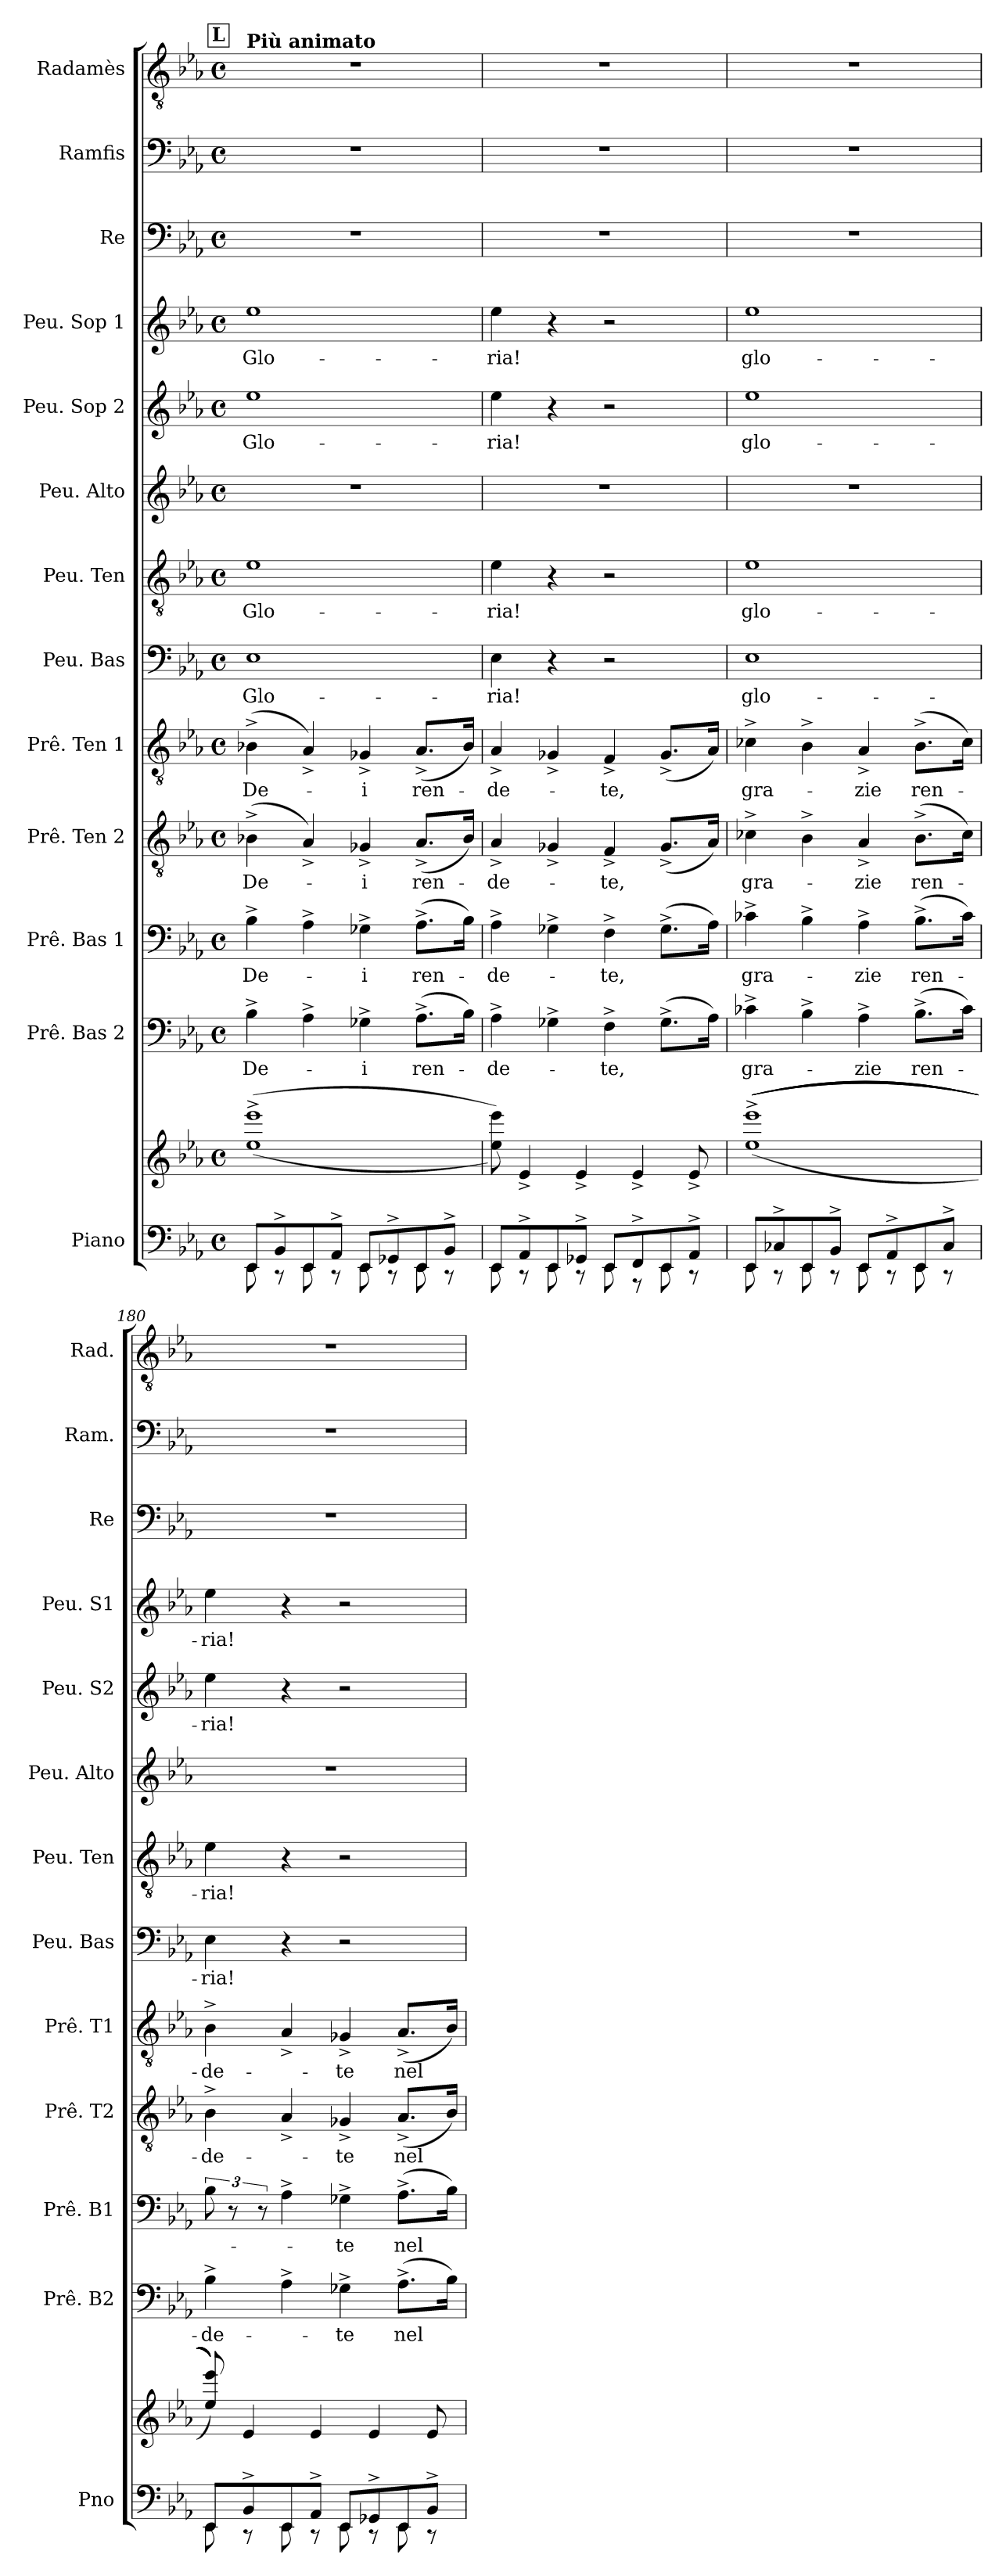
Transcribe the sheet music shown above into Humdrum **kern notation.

**kern	**kern	**kern	**text	**kern	**text	**kern	**text	**kern	**text	**kern	**text	**kern	**text	**kern	**kern	**text	**kern	**text	**kern	**kern	**kern
*part13	*part13	*part12	*part12	*part11	*part11	*part10	*part10	*part9	*part9	*part8	*part8	*part7	*part7	*part6	*part5	*part5	*part4	*part4	*part3	*part2	*part1
*staff14	*staff13	*staff12	*staff12	*staff11	*staff11	*staff10	*staff10	*staff9	*staff9	*staff8	*staff8	*staff7	*staff7	*staff6	*staff5	*staff5	*staff4	*staff4	*staff3	*staff2	*staff1
*I"Piano	*	*I"Prê. Bas 2	*	*I"Prê. Bas 1	*	*I"Prê. Ten 2	*	*I"Prê. Ten 1	*	*I"Peu. Bas	*	*I"Peu. Ten	*	*I"Peu. Alto	*I"Peu. Sop 2	*	*I"Peu. Sop 1	*	*I"Re	*I"Ramfis	*I"Radamès
*I'Pno	*	*I'Prê. B2	*	*I'Prê. B1	*	*I'Prê. T2	*	*I'Prê. T1	*	*I'Peu. Bas	*	*I'Peu. Ten	*	*I'Peu. Alto	*I'Peu. S2	*	*I'Peu. S1	*	*I'Re	*I'Ram.	*I'Rad.
*clefF4	*clefG2	*clefF4	*	*clefF4	*	*clefGv2	*	*clefGv2	*	*clefF4	*	*clefGv2	*	*clefG2	*clefG2	*	*clefG2	*	*clefF4	*clefF4	*clefGv2
*k[b-e-a-]	*k[b-e-a-]	*k[b-e-a-]	*	*k[b-e-a-]	*	*k[b-e-a-]	*	*k[b-e-a-]	*	*k[b-e-a-]	*	*k[b-e-a-]	*	*k[b-e-a-]	*k[b-e-a-]	*	*k[b-e-a-]	*	*k[b-e-a-]	*k[b-e-a-]	*k[b-e-a-]
*M4/4	*M4/4	*M4/4	*	*M4/4	*	*M4/4	*	*M4/4	*	*M4/4	*	*M4/4	*	*M4/4	*M4/4	*	*M4/4	*	*M4/4	*M4/4	*M4/4
*met(c)	*met(c)	*met(c)	*	*met(c)	*	*met(c)	*	*met(c)	*	*met(c)	*	*met(c)	*	*met(c)	*met(c)	*	*met(c)	*	*met(c)	*met(c)	*met(c)
*MM132	*MM132	*MM132	*	*MM132	*	*MM132	*	*MM132	*	*MM132	*	*MM132	*	*MM132	*MM132	*	*MM132	*	*MM132	*MM132	*MM132
!!LO:REH:place=s1:a:fs=18:t=L
=177	=177	=177	=177	=177	=177	=177	=177	=177	=177	=177	=177	=177	=177	=177	=177	=177	=177	=177	=177	=177	=177
*^	*	*	*	*	*	*	*	*	*	*	*	*	*	*	*	*	*	*	*	*	*
!	!	!	!	!	!	!	!	!	!	!	!	!	!	!	!	!	!	!	!	!	!	!LO:TX:a:B:t=Più animato
!	!	!	!	!LO:LY:b:color=#0055FF	!	!LO:LY:b:color=#0055FF	!	!LO:LY:b:color=#0055FF	!	!LO:LY:b:color=#0055FF	!	!LO:LY:b:color=#0055FF	!	!LO:LY:b:color=#0055FF	!	!	!LO:LY:b:color=#AA0000	!	!LO:LY:b:color=#0055FF	!	!	!
8EE-/L	8EE-\	(>(>1ee-^ 1eee-^	4B-^\	De-	4B-^\	De-	(>4B-X^\	De-	(>4B-X^\	De-	1E-	Glo-	1e-	Glo-	1r	1ee-	Glo-	1ee-	Glo-	1r	1r	1r
8BB-^/	8r	.	.	.	.	.	.	.	.	.	.	.	.	.	.	.	.	.	.	.	.	.
8EE-/	8EE-\	.	4A-^\	.	4A-^\	.	4A-^/)	.	4A-^/)	.	.	.	.	.	.	.	.	.	.	.	.	.
8AA-^/J	8r	.	.	.	.	.	.	.	.	.	.	.	.	.	.	.	.	.	.	.	.	.
!	!	!	!	!LO:LY:b:color=#0055FF	!	!LO:LY:b:color=#0055FF	!	!LO:LY:b:color=#0055FF	!	!LO:LY:b:color=#0055FF	!	!	!	!	!	!	!	!	!	!	!	!
8EE-/L	8EE-\	.	4G-X^\	-i	4G-X^\	-i	4G-X^/	-i	4G-X^/	-i	.	.	.	.	.	.	.	.	.	.	.	.
8GG-X^/	8r	.	.	.	.	.	.	.	.	.	.	.	.	.	.	.	.	.	.	.	.	.
!	!	!	!	!LO:LY:b:color=#0055FF	!	!LO:LY:b:color=#0055FF	!	!LO:LY:b:color=#0055FF	!	!LO:LY:b:color=#0055FF	!	!	!	!	!	!	!	!	!	!	!	!
8EE-/	8EE-\	.	(>8.A-^\L	ren-	(>8.A-^\L	ren-	(<8.A-^/L	ren-	(<8.A-^/L	ren-	.	.	.	.	.	.	.	.	.	.	.	.
8BB-^/J	8r	.	.	.	.	.	.	.	.	.	.	.	.	.	.	.	.	.	.	.	.	.
.	.	.	16B-\Jk)	.	16B-\Jk)	.	16B-/Jk)	.	16B-/Jk)	.	.	.	.	.	.	.	.	.	.	.	.	.
=178	=178	=178	=178	=178	=178	=178	=178	=178	=178	=178	=178	=178	=178	=178	=178	=178	=178	=178	=178	=178	=178	=178
!	!	!	!	!LO:LY:b:color=#0055FF	!	!LO:LY:b:color=#0055FF	!	!LO:LY:b:color=#0055FF	!	!LO:LY:b:color=#0055FF	!	!LO:LY:b:color=#0055FF	!	!LO:LY:b:color=#0055FF	!	!	!LO:LY:b:color=#AA0000	!	!LO:LY:b:color=#0055FF	!	!	!
8EE-/L	8EE-\	8ee-\ 8eee-\))	4A-^\	-de-	4A-^\	-de-	4A-^/	-de-	4A-^/	-de-	4E-\	-ria!	4e-\	-ria!	1r	4ee-\	-ria!	4ee-\	-ria!	1r	1r	1r
8AA-^/	8r	4e-^/	.	.	.	.	.	.	.	.	.	.	.	.	.	.	.	.	.	.	.	.
8EE-/	8EE-\	.	4G-X^\	.	4G-X^\	.	4G-X^/	.	4G-X^/	.	4r	.	4r	.	.	4r	.	4r	.	.	.	.
8GG-X^/J	8r	4e-^/	.	.	.	.	.	.	.	.	.	.	.	.	.	.	.	.	.	.	.	.
!	!	!	!	!LO:LY:b:color=#0055FF	!	!LO:LY:b:color=#0055FF	!	!LO:LY:b:color=#0055FF	!	!LO:LY:b:color=#0055FF	!	!	!	!	!	!	!	!	!	!	!	!
8EE-/L	8EE-\	.	4F^\	-te,	4F^\	-te,	4F^/	-te,	4F^/	-te,	2r	.	2r	.	.	2r	.	2r	.	.	.	.
8FF^/	8r	4e-^/	.	.	.	.	.	.	.	.	.	.	.	.	.	.	.	.	.	.	.	.
8EE-/	8EE-\	.	(>8.G-^\L	.	(>8.G-^\L	.	(<8.G-^/L	.	(<8.G-^/L	.	.	.	.	.	.	.	.	.	.	.	.	.
8AA-^/J	8r	8e-^/	.	.	.	.	.	.	.	.	.	.	.	.	.	.	.	.	.	.	.	.
.	.	.	16A-\Jk)	.	16A-\Jk)	.	16A-/Jk)	.	16A-/Jk)	.	.	.	.	.	.	.	.	.	.	.	.	.
=179	=179	=179	=179	=179	=179	=179	=179	=179	=179	=179	=179	=179	=179	=179	=179	=179	=179	=179	=179	=179	=179	=179
!	!	!	!	!LO:LY:b:color=#0055FF	!	!LO:LY:b:color=#0055FF	!	!LO:LY:b:color=#0055FF	!	!LO:LY:b:color=#0055FF	!	!LO:LY:b:color=#0055FF	!	!LO:LY:b:color=#0055FF	!	!	!LO:LY:b:color=#AA0000	!	!LO:LY:b:color=#0055FF	!	!	!
8EE-/L	8EE-\	(>(>(>(>(>(>1ee-^ 1eee-^	4c-X^\	gra-	4c-X^\	gra-	4c-X^\	gra-	4c-X^\	gra-	1E-	glo-	1e-	glo-	1r	1ee-	glo-	1ee-	glo-	1r	1r	1r
8C-X^/	8r	.	.	.	.	.	.	.	.	.	.	.	.	.	.	.	.	.	.	.	.	.
8EE-/	8EE-\	.	4B-^\	.	4B-^\	.	4B-^\	.	4B-^\	.	.	.	.	.	.	.	.	.	.	.	.	.
8BB-^/J	8r	.	.	.	.	.	.	.	.	.	.	.	.	.	.	.	.	.	.	.	.	.
!	!	!	!	!LO:LY:b:color=#0055FF	!	!LO:LY:b:color=#0055FF	!	!LO:LY:b:color=#0055FF	!	!LO:LY:b:color=#0055FF	!	!	!	!	!	!	!	!	!	!	!	!
8EE-/L	8EE-\	.	4A-^\	-zie	4A-^\	-zie	4A-^/	-zie	4A-^/	-zie	.	.	.	.	.	.	.	.	.	.	.	.
8AA-^/	8r	.	.	.	.	.	.	.	.	.	.	.	.	.	.	.	.	.	.	.	.	.
!	!	!	!	!LO:LY:b:color=#0055FF	!	!LO:LY:b:color=#0055FF	!	!LO:LY:b:color=#0055FF	!	!LO:LY:b:color=#0055FF	!	!	!	!	!	!	!	!	!	!	!	!
8EE-/	8EE-\	.	(>8.B-^\L	ren-	(>8.B-^\L	ren-	(>8.B-^\L	ren-	(>8.B-^\L	ren-	.	.	.	.	.	.	.	.	.	.	.	.
8C-^/J	8r	.	.	.	.	.	.	.	.	.	.	.	.	.	.	.	.	.	.	.	.	.
.	.	.	16c-\Jk)	.	16c-\Jk)	.	16c-\Jk)	.	16c-\Jk)	.	.	.	.	.	.	.	.	.	.	.	.	.
!!LO:PB:g=z
=180	=180	=180	=180	=180	=180	=180	=180	=180	=180	=180	=180	=180	=180	=180	=180	=180	=180	=180	=180	=180	=180	=180
!	!	!	!	!LO:LY:b:color=#0055FF	!	!	!	!LO:LY:b:color=#0055FF	!	!LO:LY:b:color=#0055FF	!	!LO:LY:b:color=#0055FF	!	!LO:LY:b:color=#0055FF	!	!	!LO:LY:b:color=#AA0000	!	!LO:LY:b:color=#0055FF	!	!	!
8EE-/L	8EE-\	8ee-/ 8eee-/))))))	4B-^\	-de-	12B-\	.	4B-^\	-de-	4B-^\	-de-	4E-\	-ria!	4e-\	-ria!	1r	4ee-\	-ria!	4ee-\	-ria!	1r	1r	1r
.	.	.	.	.	12r	.	.	.	.	.	.	.	.	.	.	.	.	.	.	.	.	.
8BB-^/	8r	4e-/	.	.	.	.	.	.	.	.	.	.	.	.	.	.	.	.	.	.	.	.
.	.	.	.	.	12r	.	.	.	.	.	.	.	.	.	.	.	.	.	.	.	.	.
8EE-/	8EE-\	.	4A-^\	.	4A-^\	.	4A-^/	.	4A-^/	.	4r	.	4r	.	.	4r	.	4r	.	.	.	.
8AA-^/J	8r	4e-/	.	.	.	.	.	.	.	.	.	.	.	.	.	.	.	.	.	.	.	.
!	!	!	!	!LO:LY:b:color=#0055FF	!	!LO:LY:b:color=#0055FF	!	!LO:LY:b:color=#0055FF	!	!LO:LY:b:color=#0055FF	!	!	!	!	!	!	!	!	!	!	!	!
8EE-/L	8EE-\	.	4G-X^\	-te	4G-X^\	-te	4G-X^/	-te	4G-X^/	-te	2r	.	2r	.	.	2r	.	2r	.	.	.	.
8GG-X^/	8r	4e-/	.	.	.	.	.	.	.	.	.	.	.	.	.	.	.	.	.	.	.	.
!	!	!	!	!LO:LY:b:color=#0055FF	!	!LO:LY:b:color=#0055FF	!	!LO:LY:b:color=#0055FF	!	!LO:LY:b:color=#0055FF	!	!	!	!	!	!	!	!	!	!	!	!
8EE-/	8EE-\	.	(>8.A-^\L	nel	(>8.A-^\L	nel	(<8.A-^/L	nel	(<8.A-^/L	nel	.	.	.	.	.	.	.	.	.	.	.	.
8BB-^/J	8r	8e-/	.	.	.	.	.	.	.	.	.	.	.	.	.	.	.	.	.	.	.	.
.	.	.	16B-\Jk)	.	16B-\Jk)	.	16B-/Jk)	.	16B-/Jk)	.	.	.	.	.	.	.	.	.	.	.	.	.
*v	*v	*	*	*	*	*	*	*	*	*	*	*	*	*	*	*	*	*	*	*	*	*
=	=	=	=	=	=	=	=	=	=	=	=	=	=	=	=	=	=	=	=	=	=
*-	*-	*-	*-	*-	*-	*-	*-	*-	*-	*-	*-	*-	*-	*-	*-	*-	*-	*-	*-	*-	*-
